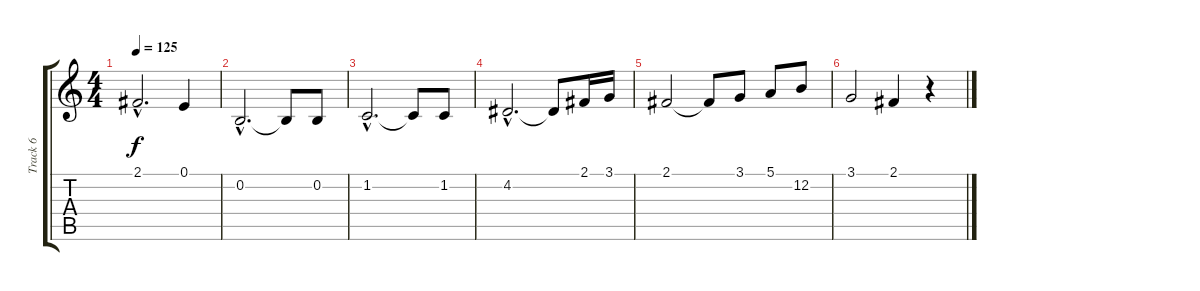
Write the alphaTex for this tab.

\track ("Track 6" "Track 6") {instrument tuba}
\staff {score tabs}
\tuning (E4 B3 G3 D3 A2 E2) {hide}
\ts (4 4)
\tempo 125
\clef g2
\ks c
2.1{hac}.2{d dy f} 0.1.4 |
0.2{hac}.2{d} 0.2{t}.8 0.2.8 |
1.2{hac}.2{d} 1.2{t}.8 1.2.8 |
4.2{hac}.2{d} 4.2{t}.8 2.1.16 3.1.16 |
2.1.2 2.1{t}.8 3.1.8 5.1.8 12.2.8 |
3.1.2 2.1.4 r.4
